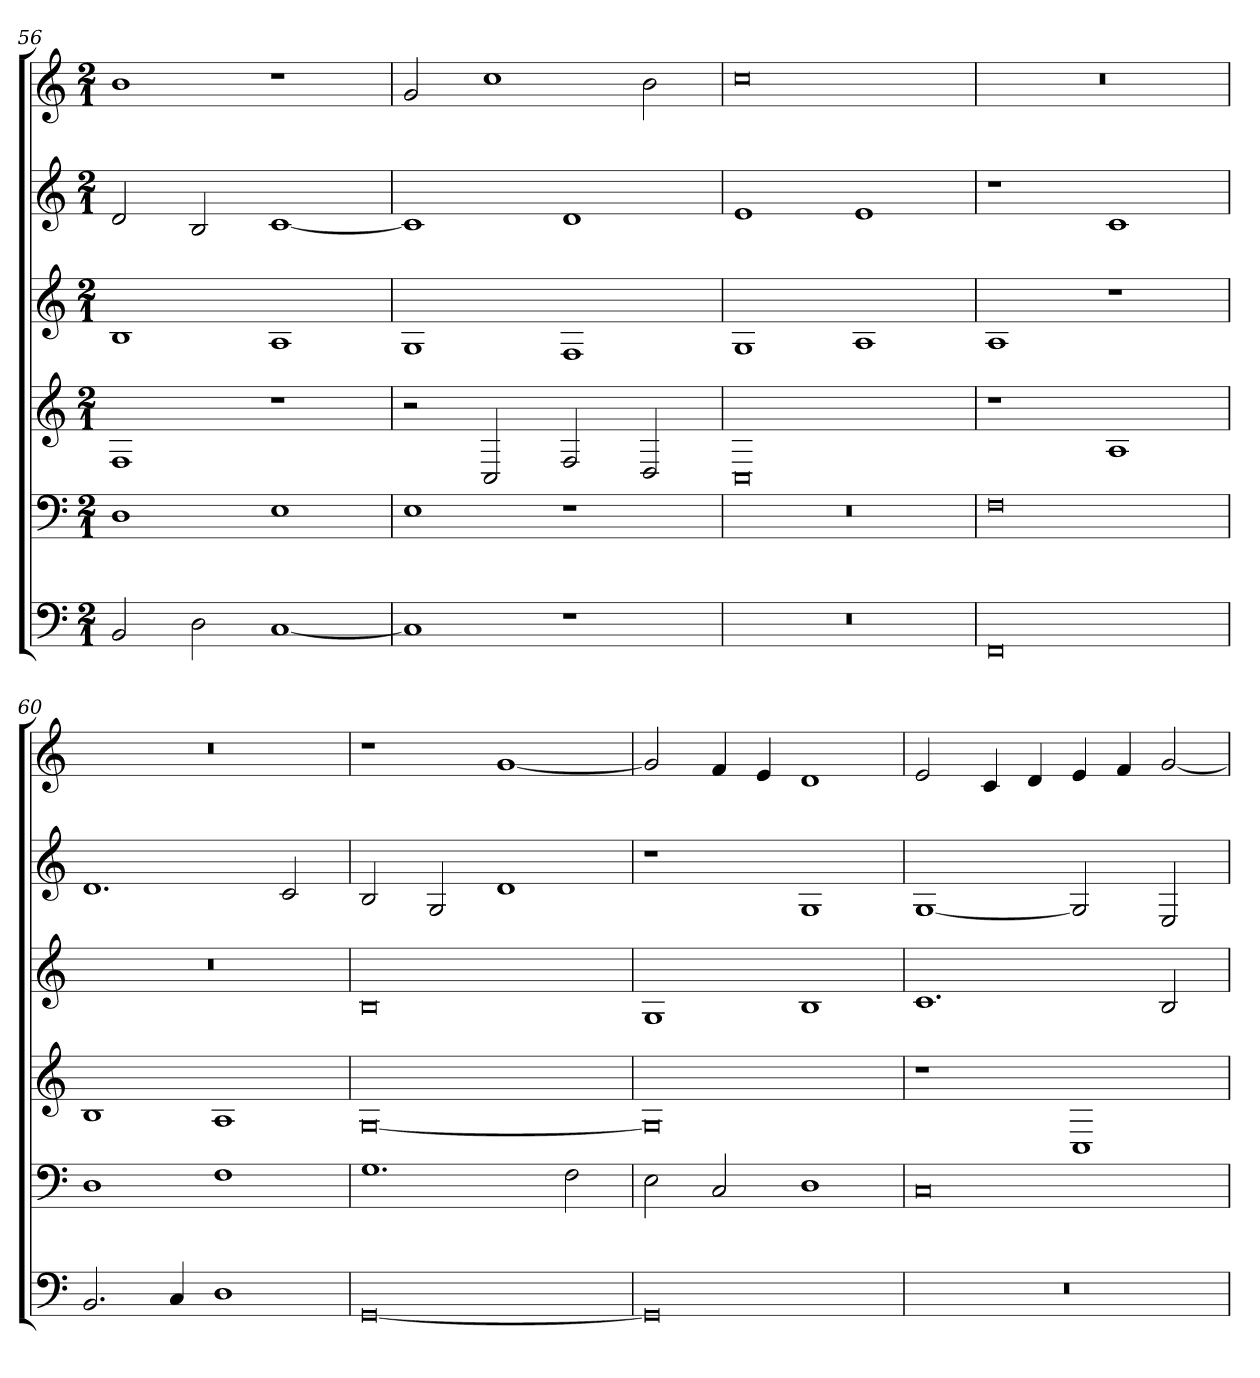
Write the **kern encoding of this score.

**kern	**kern	**kern	**kern	**kern	**kern
*part6	*part5	*part4	*part3	*part2	*part1
*staff6	*staff5	*staff4	*staff3	*staff2	*staff1
*clefF4	*clefF4	*clefG2	*clefG2	*clefG2	*clefG2
*M2/1	*M2/1	*M2/1	*M2/1	*M2/1	*M2/1
=56	=56	=56	=56	=56	=56
2BB	1D	1F	1B	2d	1b
2D	.	.	.	2B	.
[1C	1E	1r	1A	[1c	1r
=57	=57	=57	=57	=57	=57
1C]	1E	2r	1G	1c]	2g
.	.	2C	.	.	1cc
1r	1r	2F	1F	1d	.
.	.	2D	.	.	2b
=58	=58	=58	=58	=58	=58
0r	0r	0C	1G	1e	0cc
.	.	.	1A	1e	.
=59	=59	=59	=59	=59	=59
0FF	0F	1r	1A	1r	0r
.	.	1A	1r	1c	.
=60	=60	=60	=60	=60	=60
2.BB	1D	1B	0r	1.d	0r
4C	.	.	.	.	.
1D	1F	1A	.	.	.
.	.	.	.	2c	.
=61	=61	=61	=61	=61	=61
[0GG	1.G	[0G	0B	2B	1r
.	.	.	.	2G	.
.	.	.	.	1d	[1g
.	2F	.	.	.	.
=62	=62	=62	=62	=62	=62
0GG]	2E	0G]	1G	1r	2g]
.	2C	.	.	.	4f
.	.	.	.	.	4e
.	1D	.	1B	1G	1d
=63	=63	=63	=63	=63	=63
0r	0C	1r	1.c	[1G	2e
.	.	.	.	.	4c
.	.	.	.	.	4d
.	.	1C	.	2G]	4e
.	.	.	.	.	4f
.	.	.	2B	2E	[2g
=	=	=	=	=	=
*-	*-	*-	*-	*-	*-
